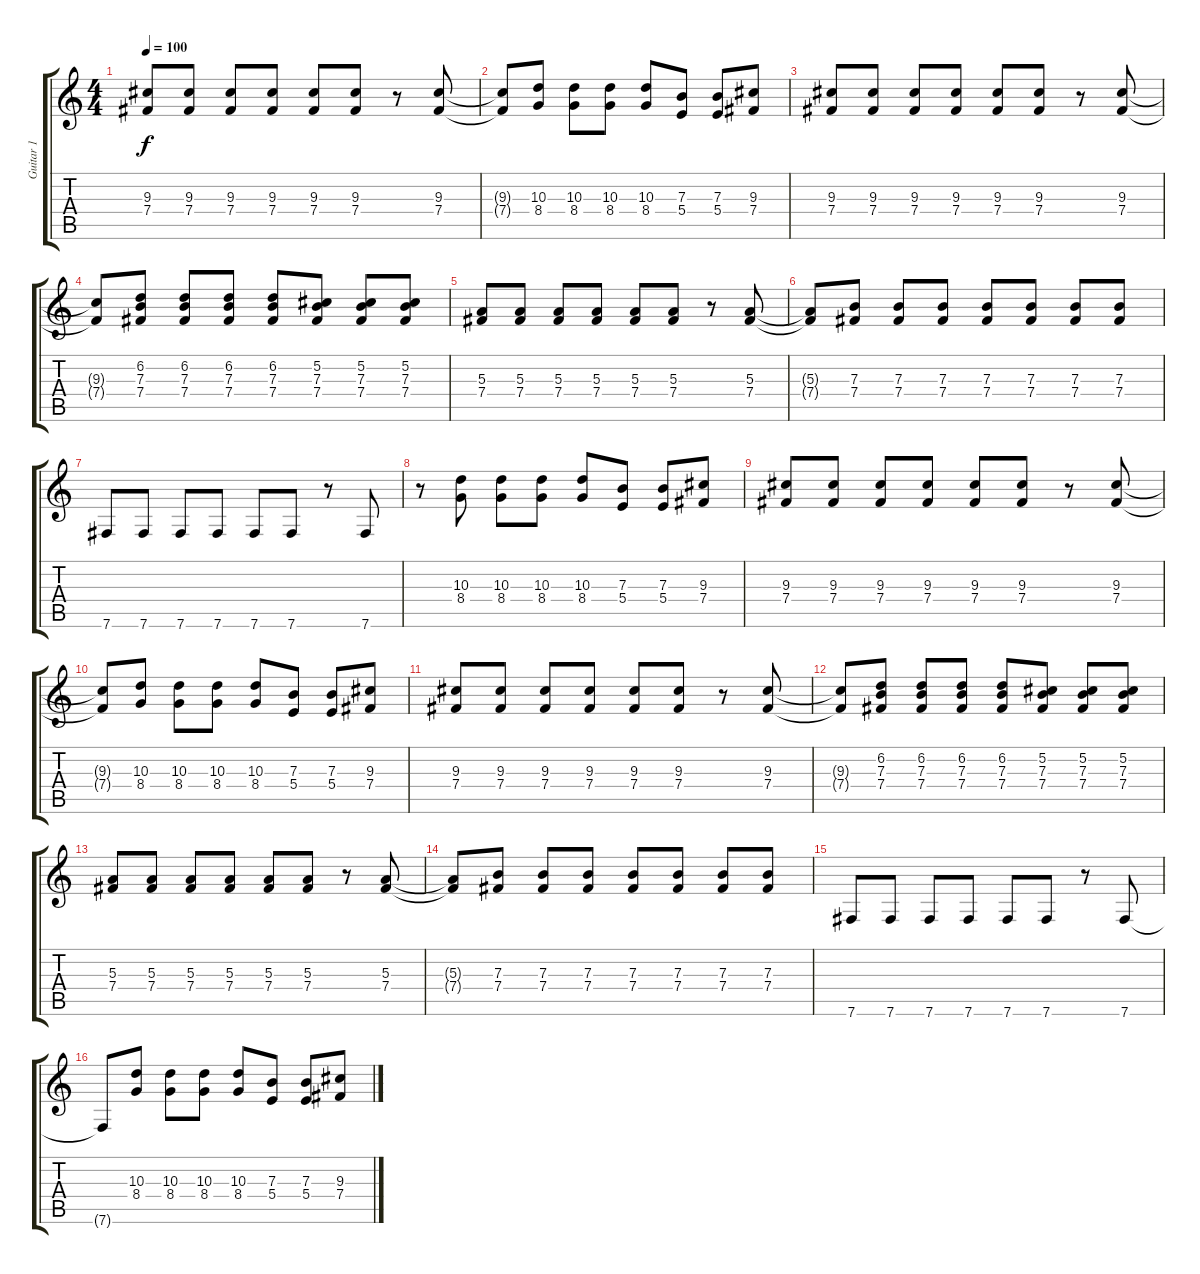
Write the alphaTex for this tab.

\track ("Guitar 1" "Guitar 1") {instrument distortionguitar}
\staff {score tabs}
\tuning (Db4 Ab3 E3 B2 Gb2 B1) {hide}
\ts (4 4)
\section ("" "")
\tempo 100
\clef g2
\ks c
(9.3 7.4).8{dy f volume 11 instrument overdrivenguitar} (9.3 7.4).8 (9.3 7.4).8 (9.3 7.4).8 (9.3 7.4).8 (9.3 7.4).8 r.8 (9.3 7.4).8 |
(9.3{t} 7.4{t}).8 (10.3 8.4).8 (10.3 8.4).8 (10.3 8.4).8 (10.3 8.4).8 (7.3 5.4).8 (7.3 5.4).8 (9.3 7.4).8 |
(9.3 7.4).8 (9.3 7.4).8 (9.3 7.4).8 (9.3 7.4).8 (9.3 7.4).8 (9.3 7.4).8 r.8 (9.3 7.4).8 |
(9.3{t} 7.4{t}).8 (6.2 7.3 7.4).8 (6.2 7.3 7.4).8 (6.2 7.3 7.4).8 (6.2 7.3 7.4).8 (5.2 7.3 7.4).8 (5.2 7.3 7.4).8 (5.2 7.3 7.4).8 |
(5.3 7.4).8 (5.3 7.4).8 (5.3 7.4).8 (5.3 7.4).8 (5.3 7.4).8 (5.3 7.4).8 r.8 (5.3 7.4).8 |
(5.3{t} 7.4{t}).8 (7.3 7.4).8 (7.3 7.4).8 (7.3 7.4).8 (7.3 7.4).8 (7.3 7.4).8 (7.3 7.4).8 (7.3 7.4).8 |
7.6.8 7.6.8 7.6.8 7.6.8 7.6.8 7.6.8 r.8 7.6.8 |
r.8 (10.3 8.4).8 (10.3 8.4).8 (10.3 8.4).8 (10.3 8.4).8 (7.3 5.4).8 (7.3 5.4).8 (9.3 7.4).8 |
(9.3 7.4).8{instrument overdrivenguitar} (9.3 7.4).8 (9.3 7.4).8 (9.3 7.4).8 (9.3 7.4).8 (9.3 7.4).8 r.8 (9.3 7.4).8 |
(9.3{t} 7.4{t}).8 (10.3 8.4).8 (10.3 8.4).8 (10.3 8.4).8 (10.3 8.4).8 (7.3 5.4).8 (7.3 5.4).8 (9.3 7.4).8 |
(9.3 7.4).8 (9.3 7.4).8 (9.3 7.4).8 (9.3 7.4).8 (9.3 7.4).8 (9.3 7.4).8 r.8 (9.3 7.4).8 |
(9.3{t} 7.4{t}).8 (6.2 7.3 7.4).8 (6.2 7.3 7.4).8 (6.2 7.3 7.4).8 (6.2 7.3 7.4).8 (5.2 7.3 7.4).8 (5.2 7.3 7.4).8 (5.2 7.3 7.4).8 |
(5.3 7.4).8 (5.3 7.4).8 (5.3 7.4).8 (5.3 7.4).8 (5.3 7.4).8 (5.3 7.4).8 r.8 (5.3 7.4).8 |
(5.3{t} 7.4{t}).8 (7.3 7.4).8 (7.3 7.4).8 (7.3 7.4).8 (7.3 7.4).8 (7.3 7.4).8 (7.3 7.4).8 (7.3 7.4).8 |
7.6.8 7.6.8 7.6.8 7.6.8 7.6.8 7.6.8 r.8 7.6.8 |
7.6{t}.8 (10.3 8.4).8 (10.3 8.4).8 (10.3 8.4).8 (10.3 8.4).8 (7.3 5.4).8 (7.3 5.4).8 (9.3 7.4).8
